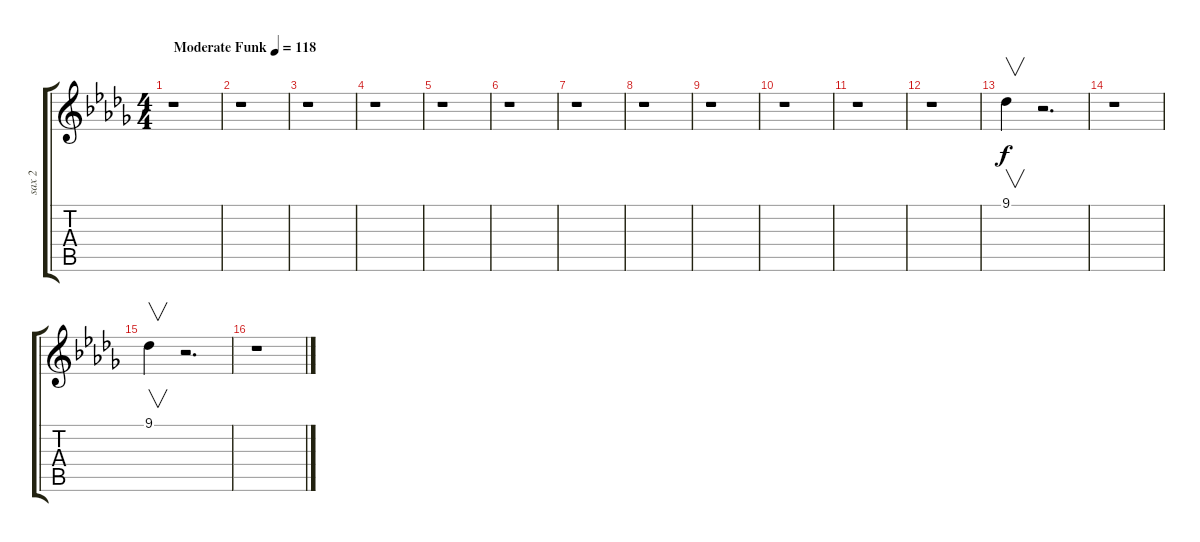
\track ("sax 2" "sax 2") {instrument altosax}
\staff {score tabs}
\tuning (E4 B3 G3 D3 A2 E2) {hide}
\ts (4 4)
\tempo (118 "Moderate Funk")
\clef g2
\ks db
r.1{dy f instrument altosax} |
r.1 |
r.1 |
r.1 |
r.1 |
r.1 |
r.1 |
r.1 |
r.1 |
r.1 |
r.1 |
r.1 |
9.1.4{v} r.2{d} |
r.1 |
9.1.4{v} r.2{d} |
r.1
